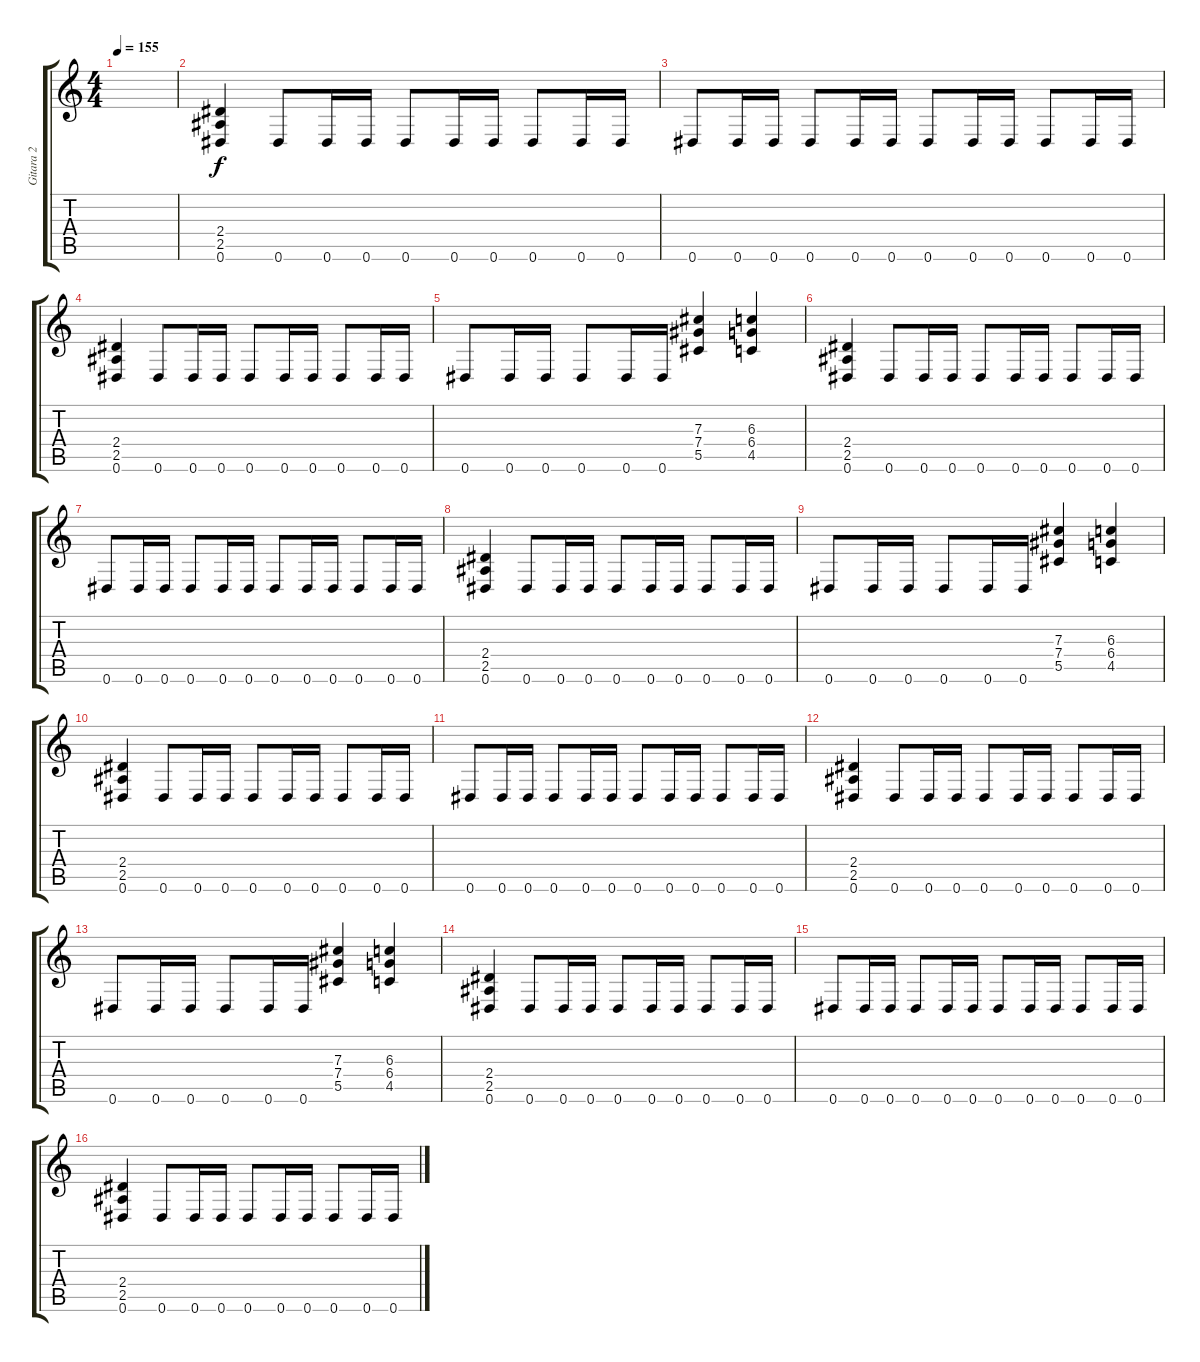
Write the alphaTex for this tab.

\track ("Gitara 2" "Gitara 2") {instrument distortionguitar}
\staff {score tabs}
\tuning (Eb4 Bb3 Gb3 Db3 Ab2 Eb2) {hide}
\ts (4 4)
\tempo 155
\clef g2
\ks c
|
(2.4 2.5 0.6).4 0.6.8 0.6.16 0.6.16 0.6.8 0.6.16 0.6.16 0.6.8 0.6.16 0.6.16 |
0.6.8 0.6.16 0.6.16 0.6.8 0.6.16 0.6.16 0.6.8 0.6.16 0.6.16 0.6.8 0.6.16 0.6.16 |
(2.4 2.5 0.6).4 0.6.8 0.6.16 0.6.16 0.6.8 0.6.16 0.6.16 0.6.8 0.6.16 0.6.16 |
0.6.8 0.6.16 0.6.16 0.6.8 0.6.16 0.6.16 (7.3 7.4 5.5).4 (6.3 6.4 4.5).4 |
(2.4 2.5 0.6).4 0.6.8 0.6.16 0.6.16 0.6.8 0.6.16 0.6.16 0.6.8 0.6.16 0.6.16 |
0.6.8 0.6.16 0.6.16 0.6.8 0.6.16 0.6.16 0.6.8 0.6.16 0.6.16 0.6.8 0.6.16 0.6.16 |
(2.4 2.5 0.6).4 0.6.8 0.6.16 0.6.16 0.6.8 0.6.16 0.6.16 0.6.8 0.6.16 0.6.16 |
0.6.8 0.6.16 0.6.16 0.6.8 0.6.16 0.6.16 (7.3 7.4 5.5).4 (6.3 6.4 4.5).4 |
(2.4 2.5 0.6).4 0.6.8 0.6.16 0.6.16 0.6.8 0.6.16 0.6.16 0.6.8 0.6.16 0.6.16 |
0.6.8 0.6.16 0.6.16 0.6.8 0.6.16 0.6.16 0.6.8 0.6.16 0.6.16 0.6.8 0.6.16 0.6.16 |
(2.4 2.5 0.6).4 0.6.8 0.6.16 0.6.16 0.6.8 0.6.16 0.6.16 0.6.8 0.6.16 0.6.16 |
0.6.8 0.6.16 0.6.16 0.6.8 0.6.16 0.6.16 (7.3 7.4 5.5).4 (6.3 6.4 4.5).4 |
(2.4 2.5 0.6).4 0.6.8 0.6.16 0.6.16 0.6.8 0.6.16 0.6.16 0.6.8 0.6.16 0.6.16 |
0.6.8 0.6.16 0.6.16 0.6.8 0.6.16 0.6.16 0.6.8 0.6.16 0.6.16 0.6.8 0.6.16 0.6.16 |
(2.4 2.5 0.6).4 0.6.8 0.6.16 0.6.16 0.6.8 0.6.16 0.6.16 0.6.8 0.6.16 0.6.16
